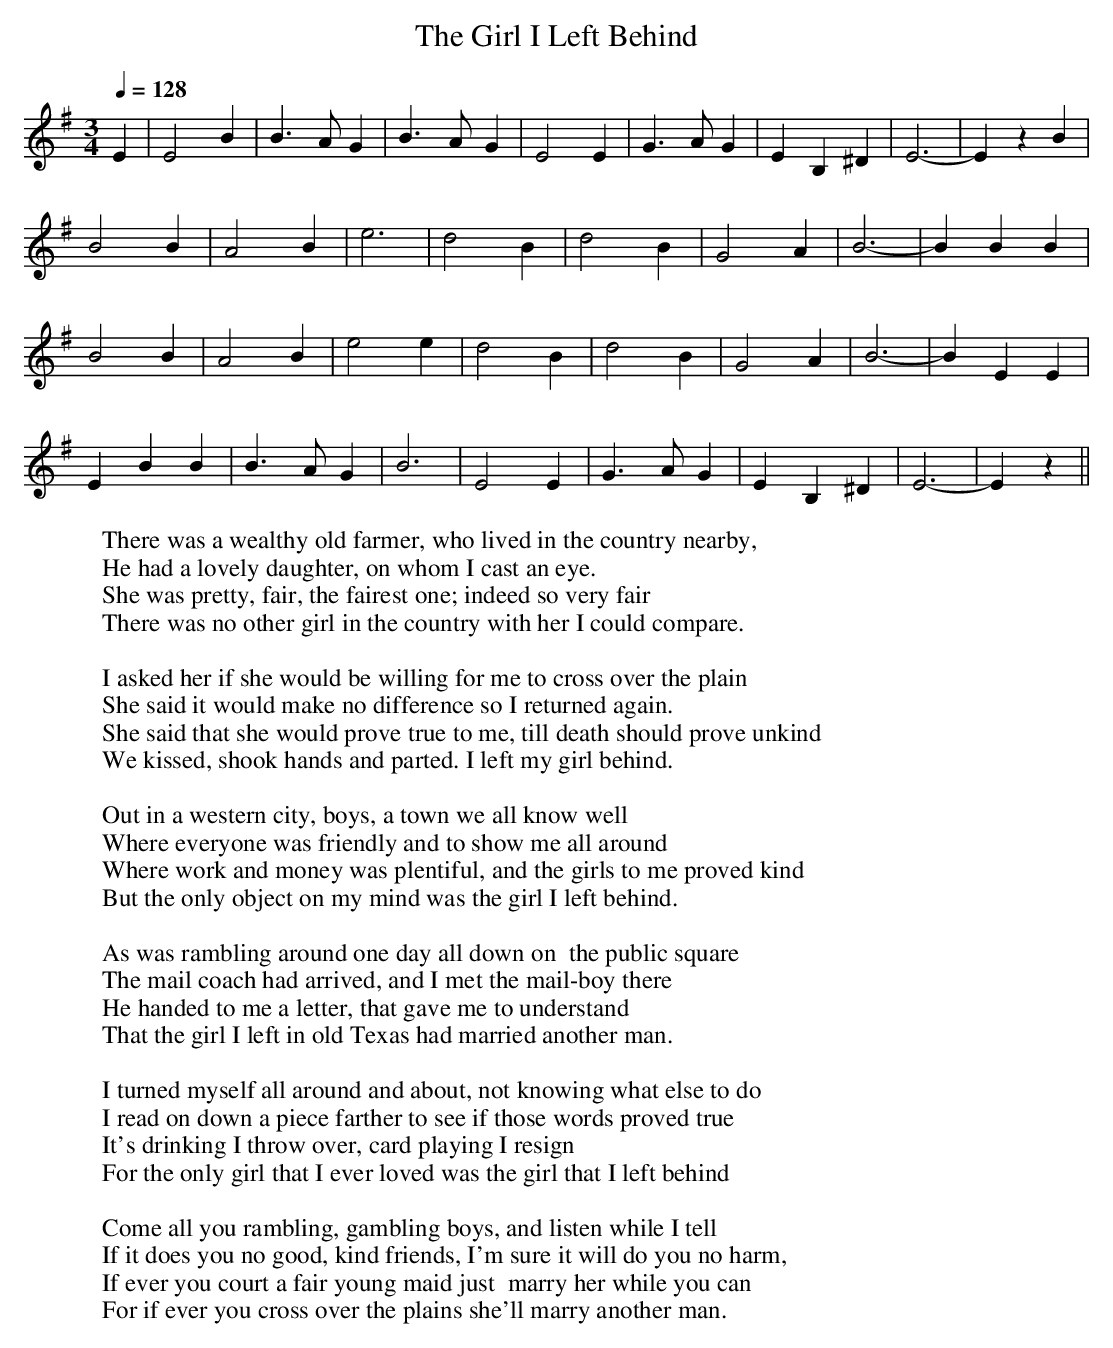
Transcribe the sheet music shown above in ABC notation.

X:1
T:Girl I Left Behind, The
M:3/4
L:1/8
Q:1/4=128
W:There was a wealthy old farmer, who lived in the country nearby,
W:He had a lovely daughter, on whom I cast an eye.
W:She was pretty, fair, the fairest one; indeed so very fair
W:There was no other girl in the country with her I could compare.
W:
W:I asked her if she would be willing for me to cross over the plain
W:She said it would make no difference so I returned again.
W:She said that she would prove true to me, till death should prove unkind
W:We kissed, shook hands and parted. I left my girl behind.
W:
W:Out in a western city, boys, a town we all know well
W:Where everyone was friendly and to show me all around
W:Where work and money was plentiful, and the girls to me proved kind
W:But the only object on my mind was the girl I left behind.
W:
W:As was rambling around one day all down on  the public square
W:The mail coach had arrived, and I met the mail-boy there
W:He handed to me a letter, that gave me to understand
W:That the girl I left in old Texas had married another man.
W:
W:I turned myself all around and about, not knowing what else to do
W:I read on down a piece farther to see if those words proved true
W:It's drinking I throw over, card playing I resign
W:For the only girl that I ever loved was the girl that I left behind
W:
W:Come all you rambling, gambling boys, and listen while I tell
W:If it does you no good, kind friends, I'm sure it will do you no harm,
W:If ever you court a fair young maid just  marry her while you can
W:For if ever you cross over the plains she'll marry another man.
K:G
E2 |E4 B2|B3A G2|B3-A- G2|E4 E2|\
G3A G2|E2 B,2 ^D2|E6-|E2 z2 B2|
B4 B2|A4 B2|e6|d4 B2|\
d4 B2|G4 A2|B6-|B2 B2 B2|
B4 B2|A4 B2|e4 e2|d4 B2|\
d4 B2|G4 A2|B6-|B2 E2 E2|
E2 B2 B2|B3A G2|B6|E4 E2|\
G3-A G2|E2- B,2 ^D2|E6-|E2 z2||
